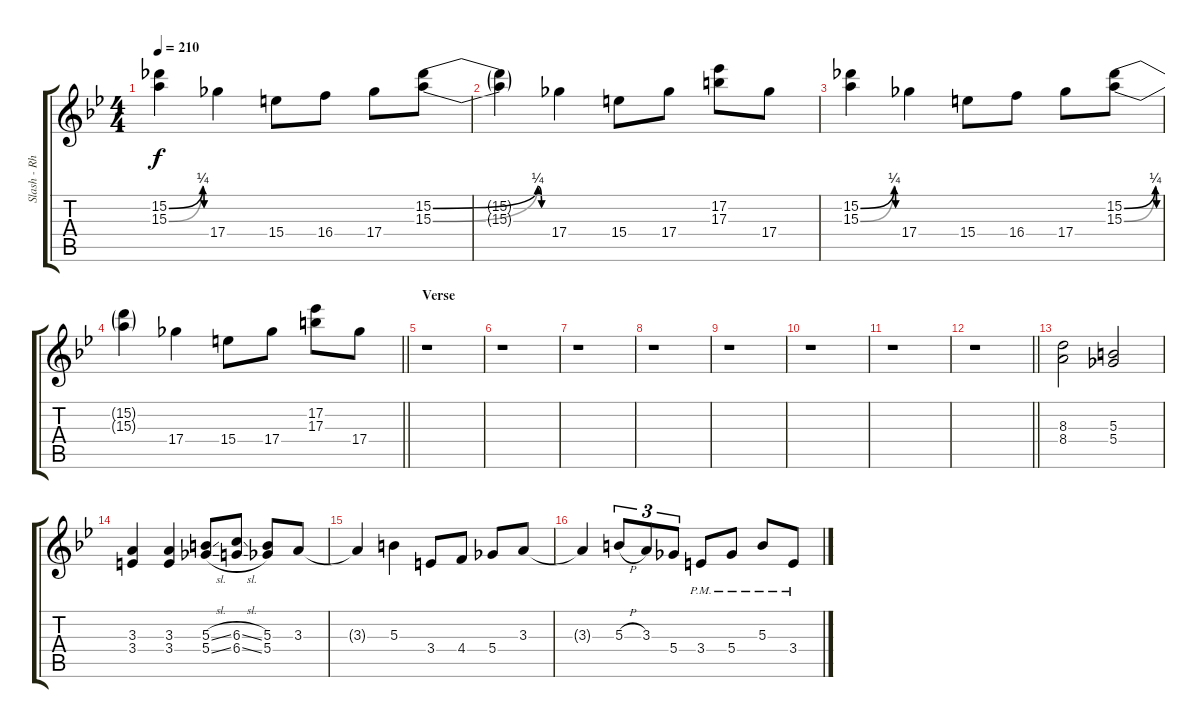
\track ("Slash - Rhytm & Fills" "Slash - Rh") {instrument distortionguitar}
\staff {score tabs}
\tuning (Eb4 Bb3 Gb3 Db3 Ab2 Eb2) {hide}
\ts (4 4)
\tempo 210
\clef g2
\ks bb
(15.2{be (custom 0 0 55 1 57 0 60 0)} 15.3{be (custom 0 0 54 1 57 0 60 0)}).4{dy f} 17.4.4 15.4.8 16.4.8 17.4.8 (15.2{be (custom 0 0 53 1 55 0 60 0)} 15.3{be (custom 0 0 53 1 55 0 60 0)}).8 |
(15.2{t} 15.3{t}).4 17.4.4 15.4.8 17.4.8 (17.2 17.3).8 17.4.8 |
(15.2{be (custom 0 0 55 1 57 0 60 0)} 15.3{be (custom 0 0 54 1 57 0 60 0)}).4 17.4.4 15.4.8 16.4.8 17.4.8 (15.2{be (custom 0 0 53 1 55 0 60 0)} 15.3{be (custom 0 0 53 1 55 0 60 0)}).8 |
\barLineRight lightlight
(15.2{t} 15.3{t}).4 17.4.4 15.4.8 17.4.8 (17.2 17.3).8 17.4.8 |
\section ("" "Verse")
r.1 |
r.1 |
r.1 |
r.1 |
r.1 |
r.1 |
r.1 |
\barLineRight lightlight
r.1 |
(8.3 8.4).2 (5.3 5.4).2 |
(3.3 3.4).4 (3.3 3.4).4 (5.3{sl} 5.4{sl}).8 (6.3{sl} 6.4{sl}).8 (5.3 5.4).8 3.3.8 |
3.3{t}.4 5.3.4 3.4.8 4.4.8 5.4.8 3.3.8 |
3.3{t}.4 5.3{h}.8{tu (3 2)} 3.3.8{tu (3 2)} 5.4.8{tu (3 2)} 3.4{pm}.8 5.4{pm}.8 5.3{pm}.8 3.4{pm}.8
